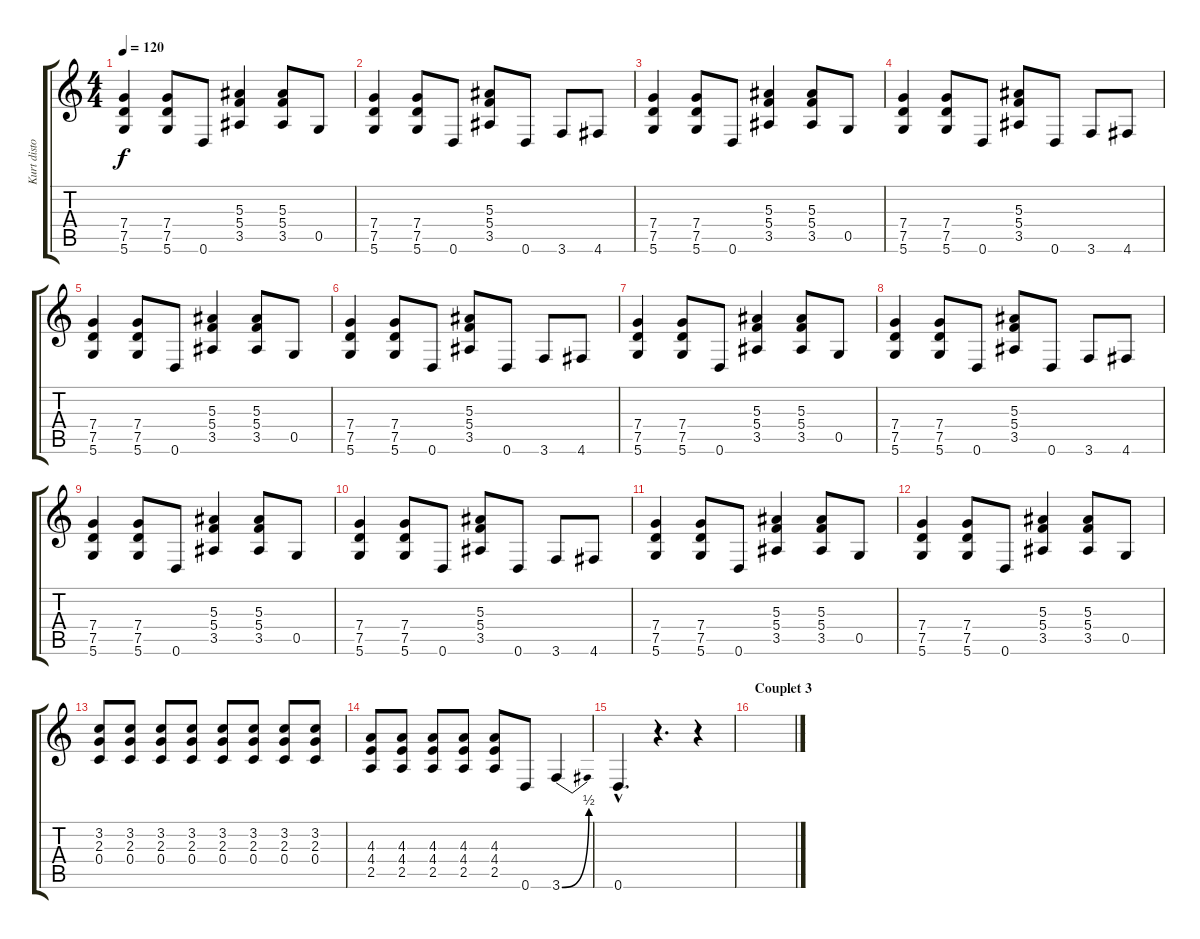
\track ("Kurt disto" "Kurt disto") {instrument overdrivenguitar}
\staff {score tabs}
\tuning (D4 A3 F3 C3 G2 D2) {hide}
\ts (4 4)
\tempo 120
\clef g2
\ks c
(7.4 7.5 5.6).4{dy f} (7.4 7.5 5.6).8 0.6.8 (5.3 5.4 3.5).4 (5.3 5.4 3.5).8 0.5.8 |
(7.4 7.5 5.6).4 (7.4 7.5 5.6).8 0.6.8 (5.3 5.4 3.5).8 0.6.8 3.6.8 4.6.8 |
(7.4 7.5 5.6).4 (7.4 7.5 5.6).8 0.6.8 (5.3 5.4 3.5).4 (5.3 5.4 3.5).8 0.5.8 |
(7.4 7.5 5.6).4 (7.4 7.5 5.6).8 0.6.8 (5.3 5.4 3.5).8 0.6.8 3.6.8 4.6.8 |
(7.4 7.5 5.6).4 (7.4 7.5 5.6).8 0.6.8 (5.3 5.4 3.5).4 (5.3 5.4 3.5).8 0.5.8 |
(7.4 7.5 5.6).4 (7.4 7.5 5.6).8 0.6.8 (5.3 5.4 3.5).8 0.6.8 3.6.8 4.6.8 |
(7.4 7.5 5.6).4 (7.4 7.5 5.6).8 0.6.8 (5.3 5.4 3.5).4 (5.3 5.4 3.5).8 0.5.8 |
(7.4 7.5 5.6).4 (7.4 7.5 5.6).8 0.6.8 (5.3 5.4 3.5).8 0.6.8 3.6.8 4.6.8 |
(7.4 7.5 5.6).4 (7.4 7.5 5.6).8 0.6.8 (5.3 5.4 3.5).4 (5.3 5.4 3.5).8 0.5.8 |
(7.4 7.5 5.6).4 (7.4 7.5 5.6).8 0.6.8 (5.3 5.4 3.5).8 0.6.8 3.6.8 4.6.8 |
(7.4 7.5 5.6).4 (7.4 7.5 5.6).8 0.6.8 (5.3 5.4 3.5).4 (5.3 5.4 3.5).8 0.5.8 |
(7.4 7.5 5.6).4 (7.4 7.5 5.6).8 0.6.8 (5.3 5.4 3.5).4 (5.3 5.4 3.5).8 0.5.8 |
(3.2 2.3 0.4).8 (3.2 2.3 0.4).8 (3.2 2.3 0.4).8 (3.2 2.3 0.4).8 (3.2 2.3 0.4).8 (3.2 2.3 0.4).8 (3.2 2.3 0.4).8 (3.2 2.3 0.4).8 |
(4.3 4.4 2.5).8 (4.3 4.4 2.5).8 (4.3 4.4 2.5).8 (4.3 4.4 2.5).8 (4.3 4.4 2.5).8 0.6.8 3.6{be (bend 0 0 60 2)}.4 |
0.6{hac}.4{d} r.4{d} r.4 |
\section ("" "Couplet 3")
